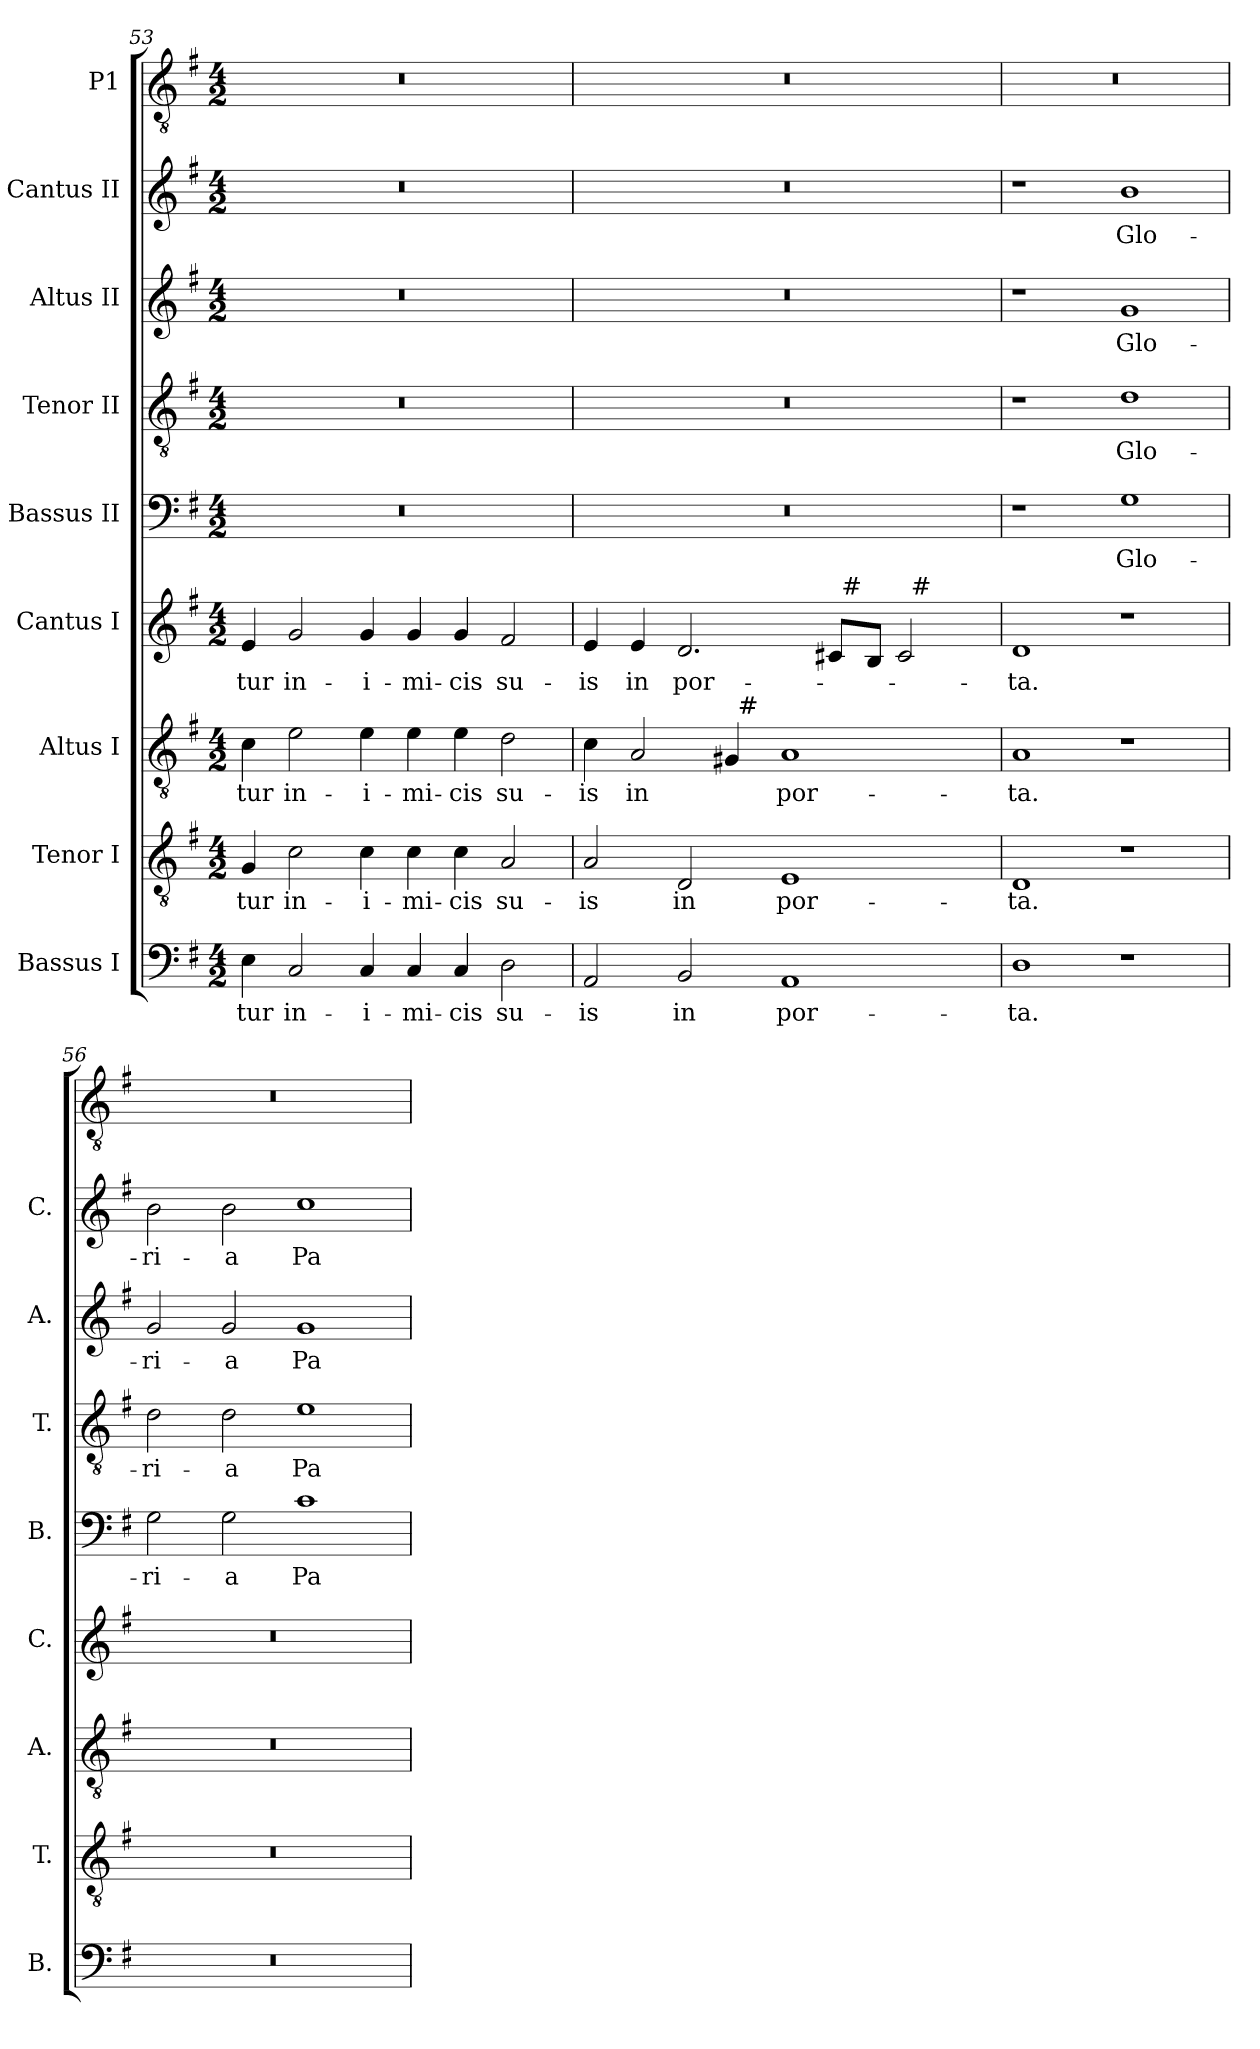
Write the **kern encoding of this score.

**kern	**text	**kern	**text	**kern	**text	**kern	**text	**kern	**text	**kern	**text	**kern	**text	**kern	**text	**kern
*part9	*part9	*part8	*part8	*part7	*part7	*part6	*part6	*part5	*part5	*part4	*part4	*part3	*part3	*part2	*part2	*part1
*staff9	*staff9	*staff8	*staff8	*staff7	*staff7	*staff6	*staff6	*staff5	*staff5	*staff4	*staff4	*staff3	*staff3	*staff2	*staff2	*staff1
*I"Bassus I	*	*I"Tenor I	*	*I"Altus I	*	*I"Cantus I	*	*I"Bassus II	*	*I"Tenor II	*	*I"Altus II	*	*I"Cantus II	*	*I"P1
*I'B.	*	*I'T.	*	*I'A.	*	*I'C.	*	*I'B.	*	*I'T.	*	*I'A.	*	*I'C.	*	*
!!LO:LB:g=z
*clefF4	*	*clefGv2	*	*clefGv2	*	*clefG2	*	*clefF4	*	*clefGv2	*	*clefG2	*	*clefG2	*	*clefGv2
*	*	*ITrd7c12	*	*ITrd7c12	*	*	*	*	*	*ITrd7c12	*	*	*	*	*	*ITrd7c12
*k[f#]	*	*k[f#]	*	*k[f#]	*	*k[f#]	*	*k[f#]	*	*k[f#]	*	*k[f#]	*	*k[f#]	*	*k[f#]
*G:	*	*G:	*	*G:	*	*G:	*	*G:	*	*G:	*	*G:	*	*G:	*	*G:
*M4/2	*	*M4/2	*	*M4/2	*	*M4/2	*	*M4/2	*	*M4/2	*	*M4/2	*	*M4/2	*	*M4/2
=53	=53	=53	=53	=53	=53	=53	=53	=53	=53	=53	=53	=53	=53	=53	=53	=53
!	!LO:LY:b	!	!LO:LY:b	!	!LO:LY:b	!	!LO:LY:b	!LO:N:vis=1	!	!LO:N:vis=1	!	!LO:N:vis=1	!	!LO:N:vis=1	!	!LO:N:vis=1
4E\	-tur	4GG/	-tur	4C\	-tur	4e/	-tur	0r	.	0r	.	0r	.	0r	.	0r
!	!LO:LY:b	!	!LO:LY:b	!	!LO:LY:b	!	!LO:LY:b	!	!	!	!	!	!	!	!	!
2C/	in-	2C\	in-	2E\	in-	2g/	in-	.	.	.	.	.	.	.	.	.
!	!LO:LY:b	!	!LO:LY:b	!	!LO:LY:b	!	!LO:LY:b	!	!	!	!	!	!	!	!	!
4C/	-i-	4C\	-i-	4E\	-i-	4g/	-i-	.	.	.	.	.	.	.	.	.
!	!LO:LY:b	!	!LO:LY:b	!	!LO:LY:b	!	!LO:LY:b	!	!	!	!	!	!	!	!	!
4C/	-mi-	4C\	-mi-	4E\	-mi-	4g/	-mi-	.	.	.	.	.	.	.	.	.
!	!LO:LY:b	!	!LO:LY:b	!	!LO:LY:b	!	!LO:LY:b	!	!	!	!	!	!	!	!	!
4C/	-cis	4C\	-cis	4E\	-cis	4g/	-cis	.	.	.	.	.	.	.	.	.
!	!LO:LY:b	!	!LO:LY:b	!	!LO:LY:b	!	!LO:LY:b	!	!	!	!	!	!	!	!	!
2D\	su-	2AA/	su-	2D\	su-	2f#/	su-	.	.	.	.	.	.	.	.	.
=54	=54	=54	=54	=54	=54	=54	=54	=54	=54	=54	=54	=54	=54	=54	=54	=54
!	!LO:LY:b	!	!LO:LY:b	!	!LO:LY:b	!	!LO:LY:b	!LO:N:vis=1	!	!LO:N:vis=1	!	!LO:N:vis=1	!	!LO:N:vis=1	!	!LO:N:vis=1
*	*	*	*	*^	*	*^	*	*	*	*	*	*	*	*	*	*
*	*	*	*	*	*	*	*	*^	*	*	*	*	*	*	*	*	*	*
2AA/	-is	2AA/	-is	4C\	2ryy	-is	4e/	1ryy	1ryy	-is	0r	.	0r	.	0r	.	0r	.	0r
!	!	!	!	!	!	!LO:LY:b	!	!	!	!LO:LY:b	!	!	!	!	!	!	!	!	!
.	.	.	.	2AA/	.	in	4e/	.	.	in	.	.	.	.	.	.	.	.	.
!	!LO:LY:b	!	!LO:LY:b	!	!	!	!	!	!	!LO:LY:b	!	!	!	!	!	!	!	!	!
2BB/	in	2DD/	in	.	4ryy	.	2.d/	.	.	por-	.	.	.	.	.	.	.	.	.
.	.	.	.	4GG#/	32ryy	.	.	.	.	.	.	.	.	.	.	.	.	.	.
!	!	!	!	!	!LO:TX:a:t=#	!	!	!	!	!	!	!	!	!	!	!	!	!	!
.	.	.	.	.	1ryy	.	.	.	.	.	.	.	.	.	.	.	.	.	.
!	!LO:LY:b	!	!LO:LY:b	!	!	!LO:LY:b	!	!	!	!	!	!	!	!	!	!	!	!	!
1AA	por-	1EE	por-	1AA	.	por-	.	4ryy	2ryy	.	.	.	.	.	.	.	.	.	.
.	.	.	.	.	.	.	8c#/L	32ryy	.	.	.	.	.	.	.	.	.	.	.
!	!	!	!	!	!	!	!	!LO:TX:a:t=#	!	!	!	!	!	!	!	!	!	!	!
.	.	.	.	.	.	.	.	2ryy	.	.	.	.	.	.	.	.	.	.	.
.	.	.	.	.	.	.	8B/J	.	.	.	.	.	.	.	.	.	.	.	.
.	.	.	.	.	.	.	2c#/	.	32ryy	.	.	.	.	.	.	.	.	.	.
!	!	!	!	!	!	!	!	!	!LO:TX:a:t=#	!	!	!	!	!	!	!	!	!	!
.	.	.	.	.	.	.	.	.	4...ryy	.	.	.	.	.	.	.	.	.	.
.	.	.	.	.	8..ryy	.	.	8..ryy	.	.	.	.	.	.	.	.	.	.	.
=55	=55	=55	=55	=55	=55	=55	=55	=55	=55	=55	=55	=55	=55	=55	=55	=55	=55	=55	=55
!	!LO:LY:b	!	!LO:LY:b	!	!	!LO:LY:b	!	!	!	!LO:LY:b	!	!	!	!	!	!	!	!	!LO:N:vis=1
*	*	*	*	*v	*v	*	*	*	*	*	*	*	*	*	*	*	*	*	*
*	*	*	*	*	*	*v	*v	*v	*	*	*	*	*	*	*	*	*	*
1D	-ta.	1DD	-ta.	1AA	-ta.	1d	-ta.	1r	.	1r	.	1r	.	1r	.	0r
!	!	!	!	!	!	!	!	!	!LO:LY:b	!	!LO:LY:b	!	!LO:LY:b	!	!LO:LY:b	!
1r	.	1r	.	1r	.	1r	.	1G	Glo-	1D	Glo-	1g	Glo-	1b	Glo-	.
=56	=56	=56	=56	=56	=56	=56	=56	=56	=56	=56	=56	=56	=56	=56	=56	=56
!LO:N:vis=1	!	!LO:N:vis=1	!	!LO:N:vis=1	!	!LO:N:vis=1	!	!	!LO:LY:b	!	!LO:LY:b	!	!LO:LY:b	!	!LO:LY:b	!LO:N:vis=1
0r	.	0r	.	0r	.	0r	.	2G\	-ri-	2D\	-ri-	2g/	-ri-	2b\	-ri-	0r
!	!	!	!	!	!	!	!	!	!LO:LY:b	!	!LO:LY:b	!	!LO:LY:b	!	!LO:LY:b	!
.	.	.	.	.	.	.	.	2G\	-a	2D\	-a	2g/	-a	2b\	-a	.
!	!	!	!	!	!	!	!	!	!LO:LY:b	!	!LO:LY:b	!	!LO:LY:b	!	!LO:LY:b	!
.	.	.	.	.	.	.	.	1c	Pa-	1E	Pa-	1g	Pa-	1cc	Pa-	.
=	=	=	=	=	=	=	=	=	=	=	=	=	=	=	=	=
*-	*-	*-	*-	*-	*-	*-	*-	*-	*-	*-	*-	*-	*-	*-	*-	*-
